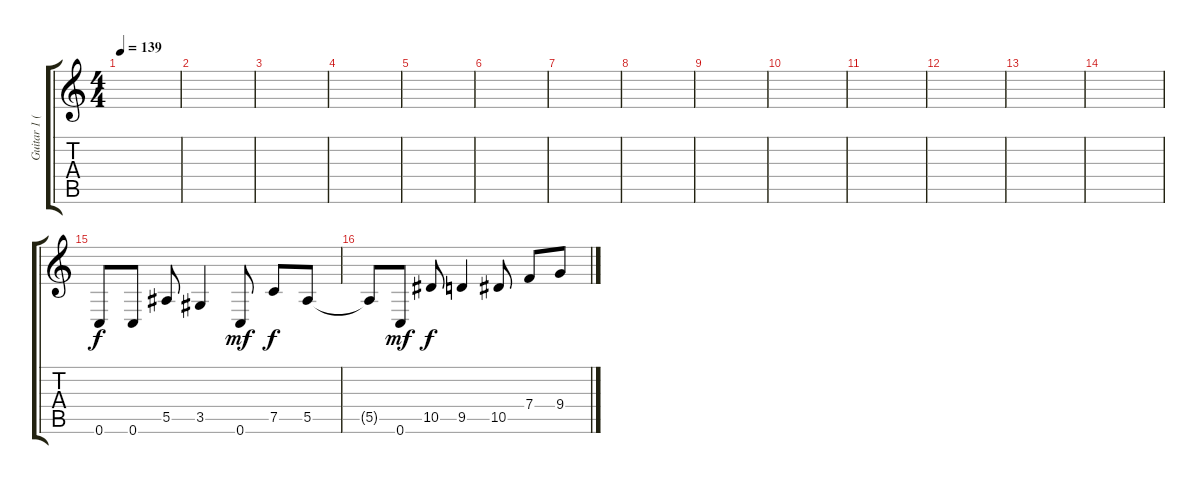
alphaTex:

\track ("Guitar 1 (Lead)" "Guitar 1 (") {instrument distortionguitar}
\staff {score tabs}
\tuning (C4 G3 Eb3 Bb2 F2 C2) {hide}
\ts (4 4)
\tempo 139
\clef g2
\ks c
|
|
|
|
|
|
|
|
|
|
|
|
|
|
0.6.8{balance 2} 0.6.8 5.5.8{dy f} 3.5.4 0.6.8{dy mf} 7.5.8{dy f} 5.5.8 |
5.5{t}.8 0.6.8{dy mf} 10.5.8{dy f} 9.5.4 10.5.8 7.4.8 9.4.8
